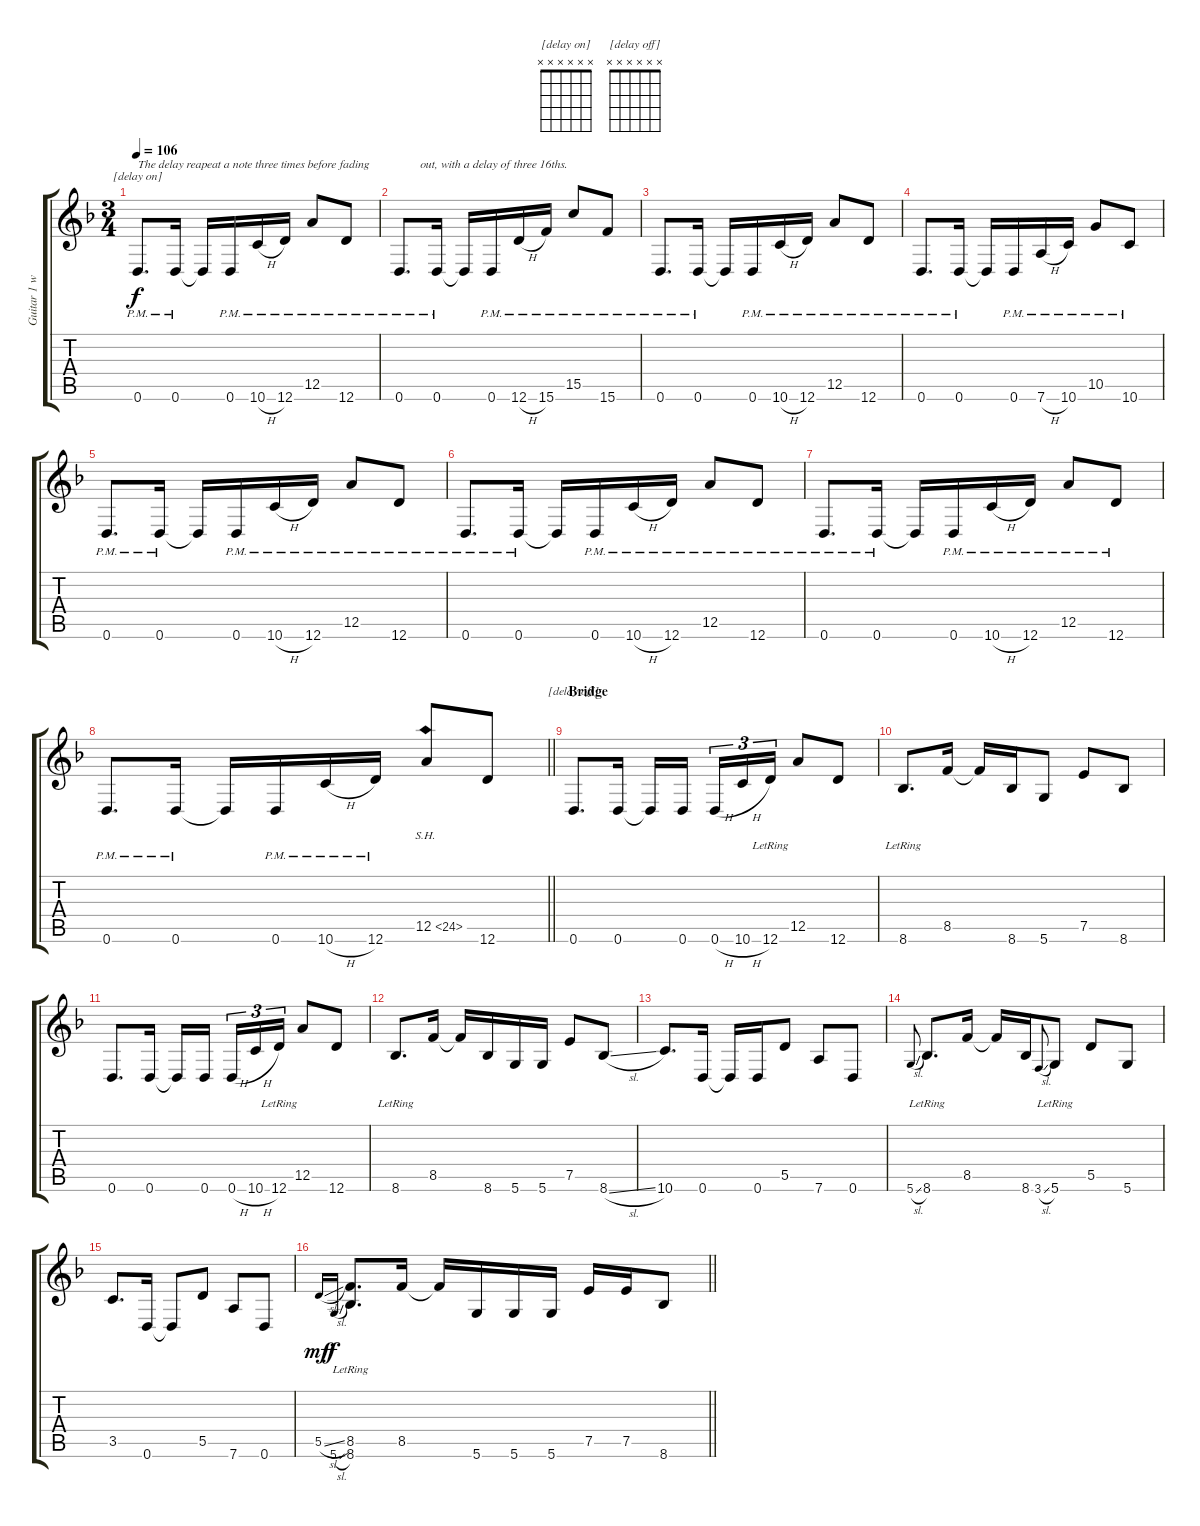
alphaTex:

\track ("Guitar 1 w/ delay" "Guitar 1 w") {instrument distortionguitar}
\staff {score tabs}
\tuning (E4 B3 G3 D3 A2 D2) {hide}
\chord ("[delay on]" x x x x x x)
\chord ("[delay off]" x x x x x x)
\ts (3 4)
\tempo 106
\clef g2
\ks dminor
0.6{pm}.8{d ch "[delay on]" txt "The delay reapeat a note three times before fading" dy f} 0.6{pm}.16 0.6{t}.16 0.6{pm}.16 10.6{h pm}.16 12.6{pm}.16 12.5{pm}.8 12.6{pm}.8 |
0.6{pm}.8{d txt "       out, with a delay of three 16ths."} 0.6{pm}.16 0.6{t}.16 0.6{pm}.16 12.6{h pm}.16 15.6{pm}.16 15.5{pm}.8 15.6{pm}.8 |
0.6{pm}.8{d} 0.6{pm}.16 0.6{t}.16 0.6{pm}.16 10.6{h pm}.16 12.6{pm}.16 12.5{pm}.8 12.6{pm}.8 |
0.6{pm}.8{d} 0.6{pm}.16 0.6{t}.16 0.6{pm}.16 7.6{h pm}.16 10.6{pm}.16 10.5{pm}.8 10.6{pm}.8 |
0.6{pm}.8{d} 0.6{pm}.16 0.6{t}.16 0.6{pm}.16 10.6{h pm}.16 12.6{pm}.16 12.5{pm}.8 12.6{pm}.8 |
0.6{pm}.8{d} 0.6{pm}.16 0.6{t}.16 0.6{pm}.16 10.6{h pm}.16 12.6{pm}.16 12.5{pm}.8 12.6{pm}.8 |
0.6{pm}.8{d} 0.6{pm}.16 0.6{t}.16 0.6{pm}.16 10.6{h pm}.16 12.6{pm}.16 12.5{pm}.8 12.6{pm}.8 |
\barLineRight lightlight
0.6{pm}.8{d} 0.6{pm}.16 0.6{t}.16 0.6{pm}.16 10.6{h pm}.16 12.6{pm}.16 12.5{sh 12}.8{instrument distortionguitar} 12.6.8 |
\section ("" "Bridge")
0.6.8{d ch "[delay off]" balance 8} 0.6.16 0.6{t}.16 0.6.16{beam splitsecondary} 0.6{h}.16{tu (3 2)} 10.6{h}.16{tu (3 2)} 12.6{lr}.16{tu (3 2)} 12.5.8 12.6.8 |
8.6{lr}.8{d} 8.5.16 8.5{t}.16 8.6.16 5.6.8 7.5.8 8.6.8 |
0.6.8{d} 0.6.16 0.6{t}.16 0.6.16{beam splitsecondary} 0.6{h}.16{tu (3 2)} 10.6{h}.16{tu (3 2)} 12.6{lr}.16{tu (3 2)} 12.5.8 12.6.8 |
8.6{lr}.8{d} 8.5.16 8.5{t}.16 8.6.16 5.6.16 5.6.16 7.5.8 8.6{sl}.8 |
10.6.8{d} 0.6.16 0.6{t}.16 0.6.16 5.5.8 7.6.8 0.6.8 |
5.6{sl}.8{gr onbeat} 8.6{lr}.8{d} 8.5.16 8.5{t}.16 8.6.16 3.6{sl}.8{gr onbeat} 5.6{lr}.8 5.5.8 5.6.8 |
3.5.8{d} 0.6.16 0.6{t}.8 5.5.8 7.6.8 0.6.8 |
\barLineRight lightlight
5.5{sl}.16{gr onbeat dy mf} 5.6{sl}.16{gr onbeat dy f} (8.5 8.6{lr}).8{d} 8.5.16 8.5{t}.16 5.6.16 5.6.16 5.6.16 7.5.16 7.5.16 8.6.8
